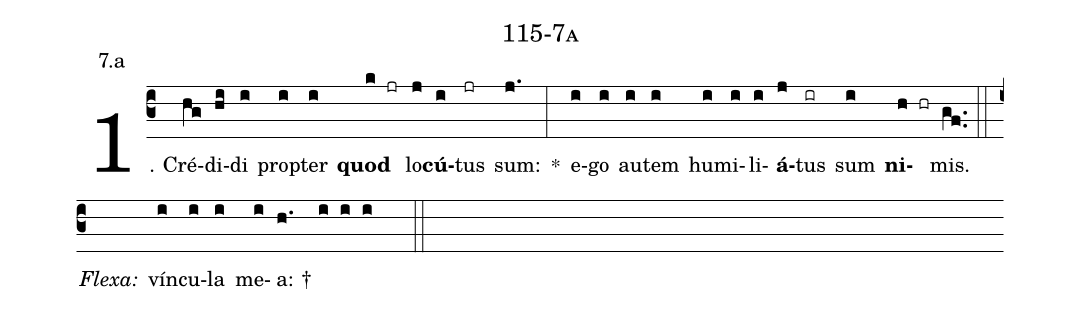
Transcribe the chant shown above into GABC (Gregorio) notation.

name: 115-7a;
annotation: 7.a;
%%
(c3)1. Cré(hg)di(hi)di(i) pro(i)pter(i) <b>quod</b>(k jr) lo(j)<b>cú</b>(i)tus(jr) sum:(j.) *(:) e(i)go(i) au(i)tem(i) hu(i)mi(i)li(i)<b>á</b>(j)tus(ir) sum(i) <b>ni</b>(h hr)mis.(gf..) (::)
<i>Flexa:</i>(////)  vín(i)cu(i)la(i) me(i)a: †(h.//// i i i  ::)
